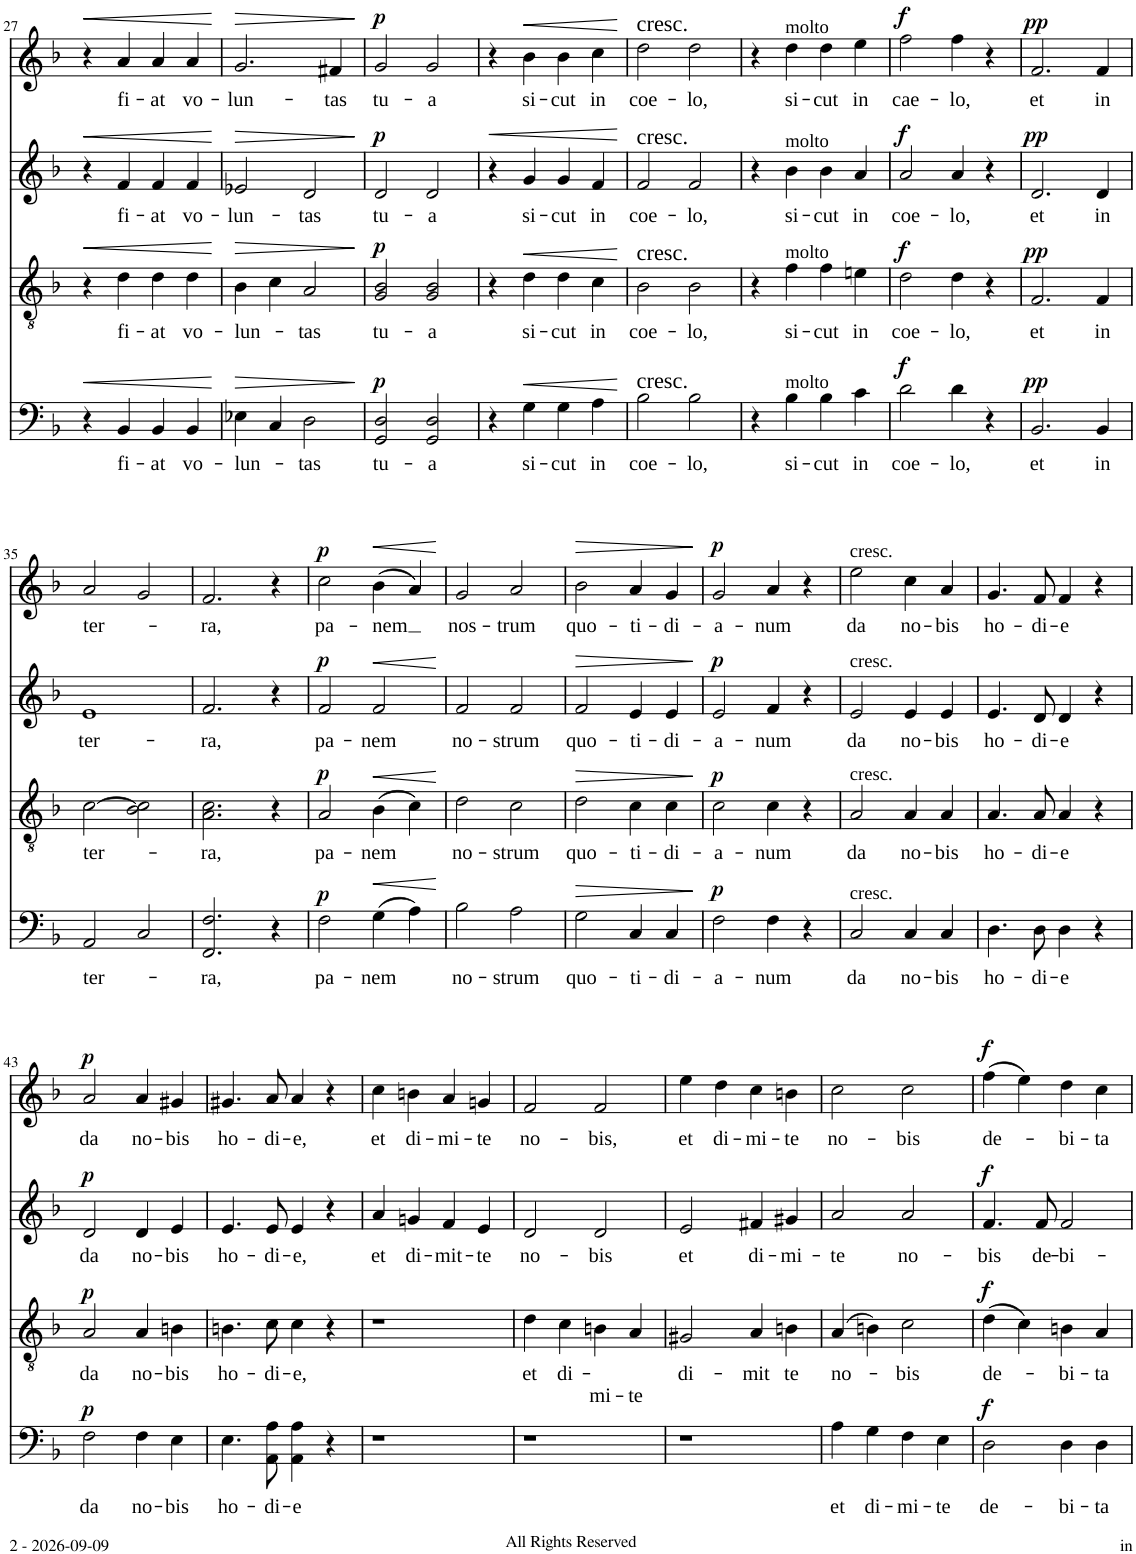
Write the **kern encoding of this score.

**kern	**text	**dynam	**kern	**text	**text	**dynam	**kern	**text	**dynam	**kern	**text	**dynam
*part4	*part4	*part4	*part3	*part3	*part3	*part3	*part2	*part2	*part2	*part1	*part1	*part1
*staff4	*staff4	*staff4	*staff3	*staff3	*staff3	*staff3	*staff2	*staff2	*staff2	*staff1	*staff1	*staff1
*I"Basse	*	*	*I"Ténor	*	*	*	*I"Alto	*	*	*I"Soprano	*	*
*I'B	*	*	*I'T	*	*	*	*I'A	*	*	*	*	*
!!LO:PB:g=z
*clefF4	*	*	*clefGv2	*	*	*	*clefG2	*	*	*clefG2	*	*
*	*	*	*Trd-7c-12	*	*	*	*	*	*	*	*	*
*k[b-]	*	*	*k[b-]	*	*	*	*k[b-]	*	*	*k[b-]	*	*
*M4/4	*	*	*M4/4	*	*	*	*M4/4	*	*	*M4/4	*	*
=27	=27	=27	=27	=27	=27	=27	=27	=27	=27	=27	=27	=27
!	!	!LO:HP:b	!	!	!	!LO:HP:b	!	!	!LO:HP:b	!	!	!LO:HP:b
4r	.	<	4r	.	.	<	4r	.	<	4r	.	<
!	!LO:LY:b	!	!	!LO:LY:b	!	!	!	!LO:LY:b	!	!	!LO:LY:b	!
4BB-/	fi-	.	4d\	fi-	.	.	4f/	fi-	.	4a/	fi-	.
!	!LO:LY:b	!	!	!LO:LY:b	!	!	!	!LO:LY:b	!	!	!LO:LY:b	!
4BB-/	-at	.	4d\	-at	.	.	4f/	-at	.	4a/	-at	.
!	!LO:LY:b	!	!	!LO:LY:b	!	!	!	!LO:LY:b	!	!	!LO:LY:b	!
4BB-/	vo-	.	4d\	vo-	.	.	4f/	vo-	.	4a/	vo-	.
.	.	[	.	.	.	[	.	.	[	.	.	[
=28	=28	=28	=28	=28	=28	=28	=28	=28	=28	=28	=28	=28
!	!LO:LY:b	!LO:HP:b	!	!LO:LY:b	!	!LO:HP:b	!	!LO:LY:b	!LO:HP:b	!	!LO:LY:b	!LO:HP:b
4E-X\	-lun-	>	4B-\	-lun-	.	>	2e-X/	-lun-	>	2.g/	-lun-	>
4C/	.	.	4c\	.	.	.	.	.	.	.	.	.
!	!LO:LY:b	!	!	!LO:LY:b	!	!	!	!LO:LY:b	!	!	!	!
2D\	-tas	.	2A/	-tas	.	.	2d/	-tas	.	.	.	.
!	!	!	!	!	!	!	!	!	!	!	!LO:LY:b	!
.	.	.	.	.	.	.	.	.	.	4f#X/	-tas	.
.	.	]	.	.	.	]	.	.	]	.	.	]
=29	=29	=29	=29	=29	=29	=29	=29	=29	=29	=29	=29	=29
!	!LO:LY:b	!LO:DY:a	!	!LO:LY:b	!	!LO:DY:a	!	!LO:LY:b	!LO:DY:a	!	!LO:LY:b	!LO:DY:a
2GG/ 2D/	tu-	p	2G/ 2B-/	tu-	.	p	2d/	tu-	p	2g/	tu-	p
!	!LO:LY:b	!	!	!LO:LY:b	!	!	!	!LO:LY:b	!	!	!LO:LY:b	!
2GG/ 2D/	-a	.	2G/ 2B-/	-a	.	.	2d/	-a	.	2g/	-a	.
=30	=30	=30	=30	=30	=30	=30	=30	=30	=30	=30	=30	=30
!	!	!	!	!	!	!	!	!	!LO:HP:b	!	!	!
4r	.	.	4r	.	.	.	4r	.	<	4r	.	.
!	!LO:LY:b	!LO:HP:b	!	!LO:LY:b	!	!LO:HP:b	!	!LO:LY:b	!	!	!LO:LY:b	!LO:HP:b
4G\	si-	<	4d\	si-	.	<	4g/	si-	.	4b-\	si-	<
!	!LO:LY:b	!	!	!LO:LY:b	!	!	!	!LO:LY:b	!	!	!LO:LY:b	!
4G\	-cut	.	4d\	-cut	.	.	4g/	-cut	.	4b-\	-cut	.
!	!LO:LY:b	!	!	!LO:LY:b	!	!	!	!LO:LY:b	!	!	!LO:LY:b	!
4A\	in	.	4c\	in	.	.	4f/	in	.	4cc\	in	.
.	.	[	.	.	.	[	.	.	[	.	.	[
=31	=31	=31	=31	=31	=31	=31	=31	=31	=31	=31	=31	=31
!	!	!	!	!	!	!	!	!	!	!LO:TX:a:t=cresc.	!	!
!	!	!	!	!	!	!	!LO:TX:a:t=cresc.	!	!	!	!	!
!	!	!	!LO:TX:a:t=cresc.	!	!	!	!	!	!	!	!	!
!LO:TX:a:t=cresc.	!	!	!	!	!	!	!	!	!	!	!	!
!	!LO:LY:b	!	!	!LO:LY:b	!	!	!	!LO:LY:b	!	!	!LO:LY:b	!
2B-\	coe-	.	2B-\	coe-	.	.	2f/	coe-	.	2dd\	coe-	.
!	!LO:LY:b	!	!	!LO:LY:b	!	!	!	!LO:LY:b	!	!	!LO:LY:b	!
2B-\	-lo,	.	2B-\	-lo,	.	.	2f/	-lo,	.	2dd\	-lo,	.
=32	=32	=32	=32	=32	=32	=32	=32	=32	=32	=32	=32	=32
4r	.	.	4r	.	.	.	4r	.	.	4r	.	.
!	!	!	!	!	!	!	!	!	!	!LO:TX:a:t=molto	!	!
!	!	!	!	!	!	!	!LO:TX:a:t=molto	!	!	!	!	!
!	!	!	!LO:TX:a:t=molto	!	!	!	!	!	!	!	!	!
!LO:TX:a:t=molto	!	!	!	!	!	!	!	!	!	!	!	!
!	!LO:LY:b	!	!	!LO:LY:b	!	!	!	!LO:LY:b	!	!	!LO:LY:b	!
4B-\	si-	.	4f\	si-	.	.	4b-\	si-	.	4dd\	si-	.
!	!LO:LY:b	!	!	!LO:LY:b	!	!	!	!LO:LY:b	!	!	!LO:LY:b	!
4B-\	-cut	.	4f\	-cut	.	.	4b-\	-cut	.	4dd\	-cut	.
!	!LO:LY:b	!	!	!LO:LY:b	!	!	!	!LO:LY:b	!	!	!LO:LY:b	!
4c\	in	.	4en\	in	.	.	4a/	in	.	4ee\	in	.
=33	=33	=33	=33	=33	=33	=33	=33	=33	=33	=33	=33	=33
!	!LO:LY:b	!LO:DY:a	!	!LO:LY:b	!	!LO:DY:a	!	!LO:LY:b	!LO:DY:a	!	!LO:LY:b	!LO:DY:a
2d\	coe-	f	2d\	coe-	.	f	2a/	coe-	f	2ff\	cae-	f
!	!LO:LY:b	!	!	!LO:LY:b	!	!	!	!LO:LY:b	!	!	!LO:LY:b	!
4d\	-lo,	.	4d\	-lo,	.	.	4a/	-lo,	.	4ff\	-lo,	.
4r	.	.	4r	.	.	.	4r	.	.	4r	.	.
=34	=34	=34	=34	=34	=34	=34	=34	=34	=34	=34	=34	=34
!	!LO:LY:b	!LO:DY:a	!	!LO:LY:b	!	!LO:DY:a	!	!LO:LY:b	!LO:DY:a	!	!LO:LY:b	!LO:DY:a
2.BB-/	et	pp	2.F/	et	.	pp	2.d/	et	pp	2.f/	et	pp
!	!LO:LY:b	!	!	!LO:LY:b	!	!	!	!LO:LY:b	!	!	!LO:LY:b	!
4BB-/	in	.	4F/	in	.	.	4d/	in	.	4f/	in	.
!!LO:LB:g=z
=35	=35	=35	=35	=35	=35	=35	=35	=35	=35	=35	=35	=35
!	!LO:LY:b	!	!	!LO:LY:b	!	!	!	!LO:LY:b	!	!	!LO:LY:b	!
2AA/	ter-	.	[2c\	ter-	.	.	1e	ter-	.	2a/	ter-	.
2C/	.	.	2B-\ 2c\]	.	.	.	.	.	.	2g/	.	.
=36	=36	=36	=36	=36	=36	=36	=36	=36	=36	=36	=36	=36
!	!LO:LY:b	!	!	!LO:LY:b	!	!	!	!LO:LY:b	!	!	!LO:LY:b	!
2.FF/ 2.F/	-ra,	.	2.A\ 2.c\	-ra,	.	.	2.f/	-ra,	.	2.f/	-ra,	.
4r	.	.	4r	.	.	.	4r	.	.	4r	.	.
=37	=37	=37	=37	=37	=37	=37	=37	=37	=37	=37	=37	=37
!	!LO:LY:b	!LO:DY:a	!	!LO:LY:b	!	!LO:DY:a	!	!LO:LY:b	!LO:DY:a	!	!LO:LY:b	!LO:DY:a
2F\	pa-	p	2A/	pa-	.	p	2f/	pa-	p	2cc\	pa-	p
!	!LO:LY:b	!LO:HP:b	!	!LO:LY:b	!	!LO:HP:b	!	!LO:LY:b	!LO:HP:b	!	!LO:LY:b	!LO:HP:b
(4G\	-nem	<	(4B-\	-nem	.	<	2f/	-nem	<	(4b-\	-nem	<
4A\)	.	.	4c\)	.	.	.	.	.	.	4a/)	.	.
.	.	[	.	.	.	[	.	.	[	.	.	[
=38	=38	=38	=38	=38	=38	=38	=38	=38	=38	=38	=38	=38
!	!LO:LY:b	!	!	!LO:LY:b	!	!	!	!LO:LY:b	!	!	!LO:LY:b	!
2B-\	no-	.	2d\	no-	.	.	2f/	no-	.	2g/	nos-	.
!	!LO:LY:b	!	!	!LO:LY:b	!	!	!	!LO:LY:b	!	!	!LO:LY:b	!
2A\	-strum	.	2c\	-strum	.	.	2f/	-strum	.	2a/	-trum	.
=39	=39	=39	=39	=39	=39	=39	=39	=39	=39	=39	=39	=39
!	!LO:LY:b	!LO:HP:b	!	!LO:LY:b	!	!LO:HP:b	!	!LO:LY:b	!LO:HP:b	!	!LO:LY:b	!LO:HP:b
2G\	quo-	>	2d\	quo-	.	>	2f/	quo-	>	2b-\	quo-	>
!	!LO:LY:b	!	!	!LO:LY:b	!	!	!	!LO:LY:b	!	!	!LO:LY:b	!
4C/	-ti-	.	4c\	-ti-	.	.	4e/	-ti-	.	4a/	-ti-	.
!	!LO:LY:b	!	!	!LO:LY:b	!	!	!	!LO:LY:b	!	!	!LO:LY:b	!
4C/	-di-	.	4c\	-di-	.	.	4e/	-di-	.	4g/	-di-	.
.	.	]	.	.	.	]	.	.	]	.	.	]
=40	=40	=40	=40	=40	=40	=40	=40	=40	=40	=40	=40	=40
!	!LO:LY:b	!LO:DY:a	!	!LO:LY:b	!	!LO:DY:a	!	!LO:LY:b	!LO:DY:a	!	!LO:LY:b	!LO:DY:a
2F\	-a-	p	2c\	-a-	.	p	2e/	-a-	p	2g/	-a-	p
!	!LO:LY:b	!	!	!LO:LY:b	!	!	!	!LO:LY:b	!	!	!LO:LY:b	!
4F\	-num	.	4c\	-num	.	.	4f/	-num	.	4a/	-num	.
4r	.	.	4r	.	.	.	4r	.	.	4r	.	.
=41	=41	=41	=41	=41	=41	=41	=41	=41	=41	=41	=41	=41
!	!	!	!	!	!	!	!	!	!	!LO:TX:a:t=cresc.	!	!
!	!	!	!	!	!	!	!LO:TX:a:t=cresc.	!	!	!	!	!
!	!	!	!LO:TX:a:t=cresc.	!	!	!	!	!	!	!	!	!
!LO:TX:a:t=cresc.	!	!	!	!	!	!	!	!	!	!	!	!
!	!LO:LY:b	!	!	!LO:LY:b	!	!	!	!LO:LY:b	!	!	!LO:LY:b	!
2C/	da	.	2A/	da	.	.	2e/	da	.	2ee\	da	.
!	!LO:LY:b	!	!	!LO:LY:b	!	!	!	!LO:LY:b	!	!	!LO:LY:b	!
4C/	no-	.	4A/	no-	.	.	4e/	no-	.	4cc\	no-	.
!	!LO:LY:b	!	!	!LO:LY:b	!	!	!	!LO:LY:b	!	!	!LO:LY:b	!
4C/	-bis	.	4A/	-bis	.	.	4e/	-bis	.	4a/	-bis	.
=42	=42	=42	=42	=42	=42	=42	=42	=42	=42	=42	=42	=42
!	!LO:LY:b	!	!	!LO:LY:b	!	!	!	!LO:LY:b	!	!	!LO:LY:b	!
4.D\	ho-	.	4.A/	ho-	.	.	4.e/	ho-	.	4.g/	ho-	.
!	!LO:LY:b	!	!	!LO:LY:b	!	!	!	!LO:LY:b	!	!	!LO:LY:b	!
8D\	-di-	.	8A/	-di-	.	.	8d/	-di-	.	8f/	-di-	.
!	!LO:LY:b	!	!	!LO:LY:b	!	!	!	!LO:LY:b	!	!	!LO:LY:b	!
4D\	-e	.	4A/	-e	.	.	4d/	-e	.	4f/	-e	.
4r	.	.	4r	.	.	.	4r	.	.	4r	.	.
!!LO:LB:g=z
=43	=43	=43	=43	=43	=43	=43	=43	=43	=43	=43	=43	=43
!	!LO:LY:b	!LO:DY:a	!	!LO:LY:b	!	!LO:DY:a	!	!LO:LY:b	!LO:DY:a	!	!LO:LY:b	!LO:DY:a
2F\	da	p	2A/	da	.	p	2d/	da	p	2a/	da	p
!	!LO:LY:b	!	!	!LO:LY:b	!	!	!	!LO:LY:b	!	!	!LO:LY:b	!
4F\	no-	.	4A/	no-	.	.	4d/	no-	.	4a/	no-	.
!	!LO:LY:b	!	!	!LO:LY:b	!	!	!	!LO:LY:b	!	!	!LO:LY:b	!
4E\	-bis	.	4Bn\	-bis	.	.	4e/	-bis	.	4g#X/	-bis	.
=44	=44	=44	=44	=44	=44	=44	=44	=44	=44	=44	=44	=44
!	!LO:LY:b	!	!	!LO:LY:b	!	!	!	!LO:LY:b	!	!	!LO:LY:b	!
4.E\	ho-	.	4.Bn\	ho-	.	.	4.e/	ho-	.	4.g#X/	ho-	.
!	!LO:LY:b	!	!	!LO:LY:b	!	!	!	!LO:LY:b	!	!	!LO:LY:b	!
8AA\ 8A\	-di-	.	8c\	-di-	.	.	8e/	-di-	.	8a/	-di-	.
!	!LO:LY:b	!	!	!LO:LY:b	!	!	!	!LO:LY:b	!	!	!LO:LY:b	!
4AA\ 4A\	-e	.	4c\	-e,	.	.	4e/	-e,	.	4a/	-e,	.
4r	.	.	4r	.	.	.	4r	.	.	4r	.	.
=45	=45	=45	=45	=45	=45	=45	=45	=45	=45	=45	=45	=45
!	!	!	!	!	!	!	!	!LO:LY:b	!	!	!LO:LY:b	!
1r	.	.	1r	.	.	.	4a/	et	.	4cc\	et	.
!	!	!	!	!	!	!	!	!LO:LY:b	!	!	!LO:LY:b	!
.	.	.	.	.	.	.	4gn/	di-	.	4bn\	di-	.
!	!	!	!	!	!	!	!	!LO:LY:b	!	!	!LO:LY:b	!
.	.	.	.	.	.	.	4f/	-mit-	.	4a/	-mi-	.
!	!	!	!	!	!	!	!	!LO:LY:b	!	!	!LO:LY:b	!
.	.	.	.	.	.	.	4e/	-te	.	4gn/	-te	.
=46	=46	=46	=46	=46	=46	=46	=46	=46	=46	=46	=46	=46
!	!	!	!	!LO:LY:b	!	!	!	!LO:LY:b	!	!	!LO:LY:b	!
1r	.	.	4d\	et	.	.	2d/	no-	.	2f/	no-	.
!	!	!	!	!LO:LY:b	!	!	!	!	!	!	!	!
.	.	.	4c\	di-	.	.	.	.	.	.	.	.
!	!	!	!	!	!LO:LY:b	!	!	!LO:LY:b	!	!	!LO:LY:b	!
.	.	.	4Bn\	.	mi-	.	2d/	-bis	.	2f/	-bis,	.
!	!	!	!	!	!LO:LY:b	!	!	!	!	!	!	!
.	.	.	4A/	.	-te	.	.	.	.	.	.	.
=47	=47	=47	=47	=47	=47	=47	=47	=47	=47	=47	=47	=47
!	!	!	!	!LO:LY:b	!	!	!	!LO:LY:b	!	!	!LO:LY:b	!
1r	.	.	2G#X/	di-	.	.	2e/	et	.	4ee\	et	.
!	!	!	!	!	!	!	!	!	!	!	!LO:LY:b	!
.	.	.	.	.	.	.	.	.	.	4dd\	di-	.
!	!	!	!	!LO:LY:b	!	!	!	!LO:LY:b	!	!	!LO:LY:b	!
.	.	.	4A/	-mit	.	.	4f#X/	di-	.	4cc\	-mi-	.
!	!	!	!	!LO:LY:b	!	!	!	!LO:LY:b	!	!	!LO:LY:b	!
.	.	.	4Bn\	te	.	.	4g#X/	-mi-	.	4bn\	-te	.
=48	=48	=48	=48	=48	=48	=48	=48	=48	=48	=48	=48	=48
!	!LO:LY:b	!	!	!LO:LY:b	!	!	!	!LO:LY:b	!	!	!LO:LY:b	!
4A\	et	.	(4A/	no-	.	.	2a/	-te	.	2cc\	no-	.
!	!LO:LY:b	!	!	!	!	!	!	!	!	!	!	!
4G\	di-	.	4Bn\)	.	.	.	.	.	.	.	.	.
!	!LO:LY:b	!	!	!LO:LY:b	!	!	!	!LO:LY:b	!	!	!LO:LY:b	!
4F\	-mi-	.	2c\	-bis	.	.	2a/	no-	.	2cc\	-bis	.
!	!LO:LY:b	!	!	!	!	!	!	!	!	!	!	!
4E\	-te	.	.	.	.	.	.	.	.	.	.	.
=49	=49	=49	=49	=49	=49	=49	=49	=49	=49	=49	=49	=49
!	!LO:LY:b	!LO:DY:a	!	!LO:LY:b	!	!LO:DY:a	!	!LO:LY:b	!LO:DY:a	!	!LO:LY:b	!LO:DY:a
2D\	de-	f	(4d\	de-	.	f	4.f/	-bis	f	(4ff\	de-	f
.	.	.	4c\)	.	.	.	.	.	.	4ee\)	.	.
!	!	!	!	!	!	!	!	!LO:LY:b	!	!	!	!
.	.	.	.	.	.	.	8f/	de-	.	.	.	.
!	!LO:LY:b	!	!	!LO:LY:b	!	!	!	!LO:LY:b	!	!	!LO:LY:b	!
4D\	-bi-	.	4Bn\	-bi-	.	.	2f/	-bi-	.	4dd\	-bi-	.
!	!LO:LY:b	!	!	!LO:LY:b	!	!	!	!	!	!	!LO:LY:b	!
4D\	-ta	.	4A/	-ta	.	.	.	.	.	4cc\	-ta	.
=	=	=	=	=	=	=	=	=	=	=	=	=
*-	*-	*-	*-	*-	*-	*-	*-	*-	*-	*-	*-	*-
